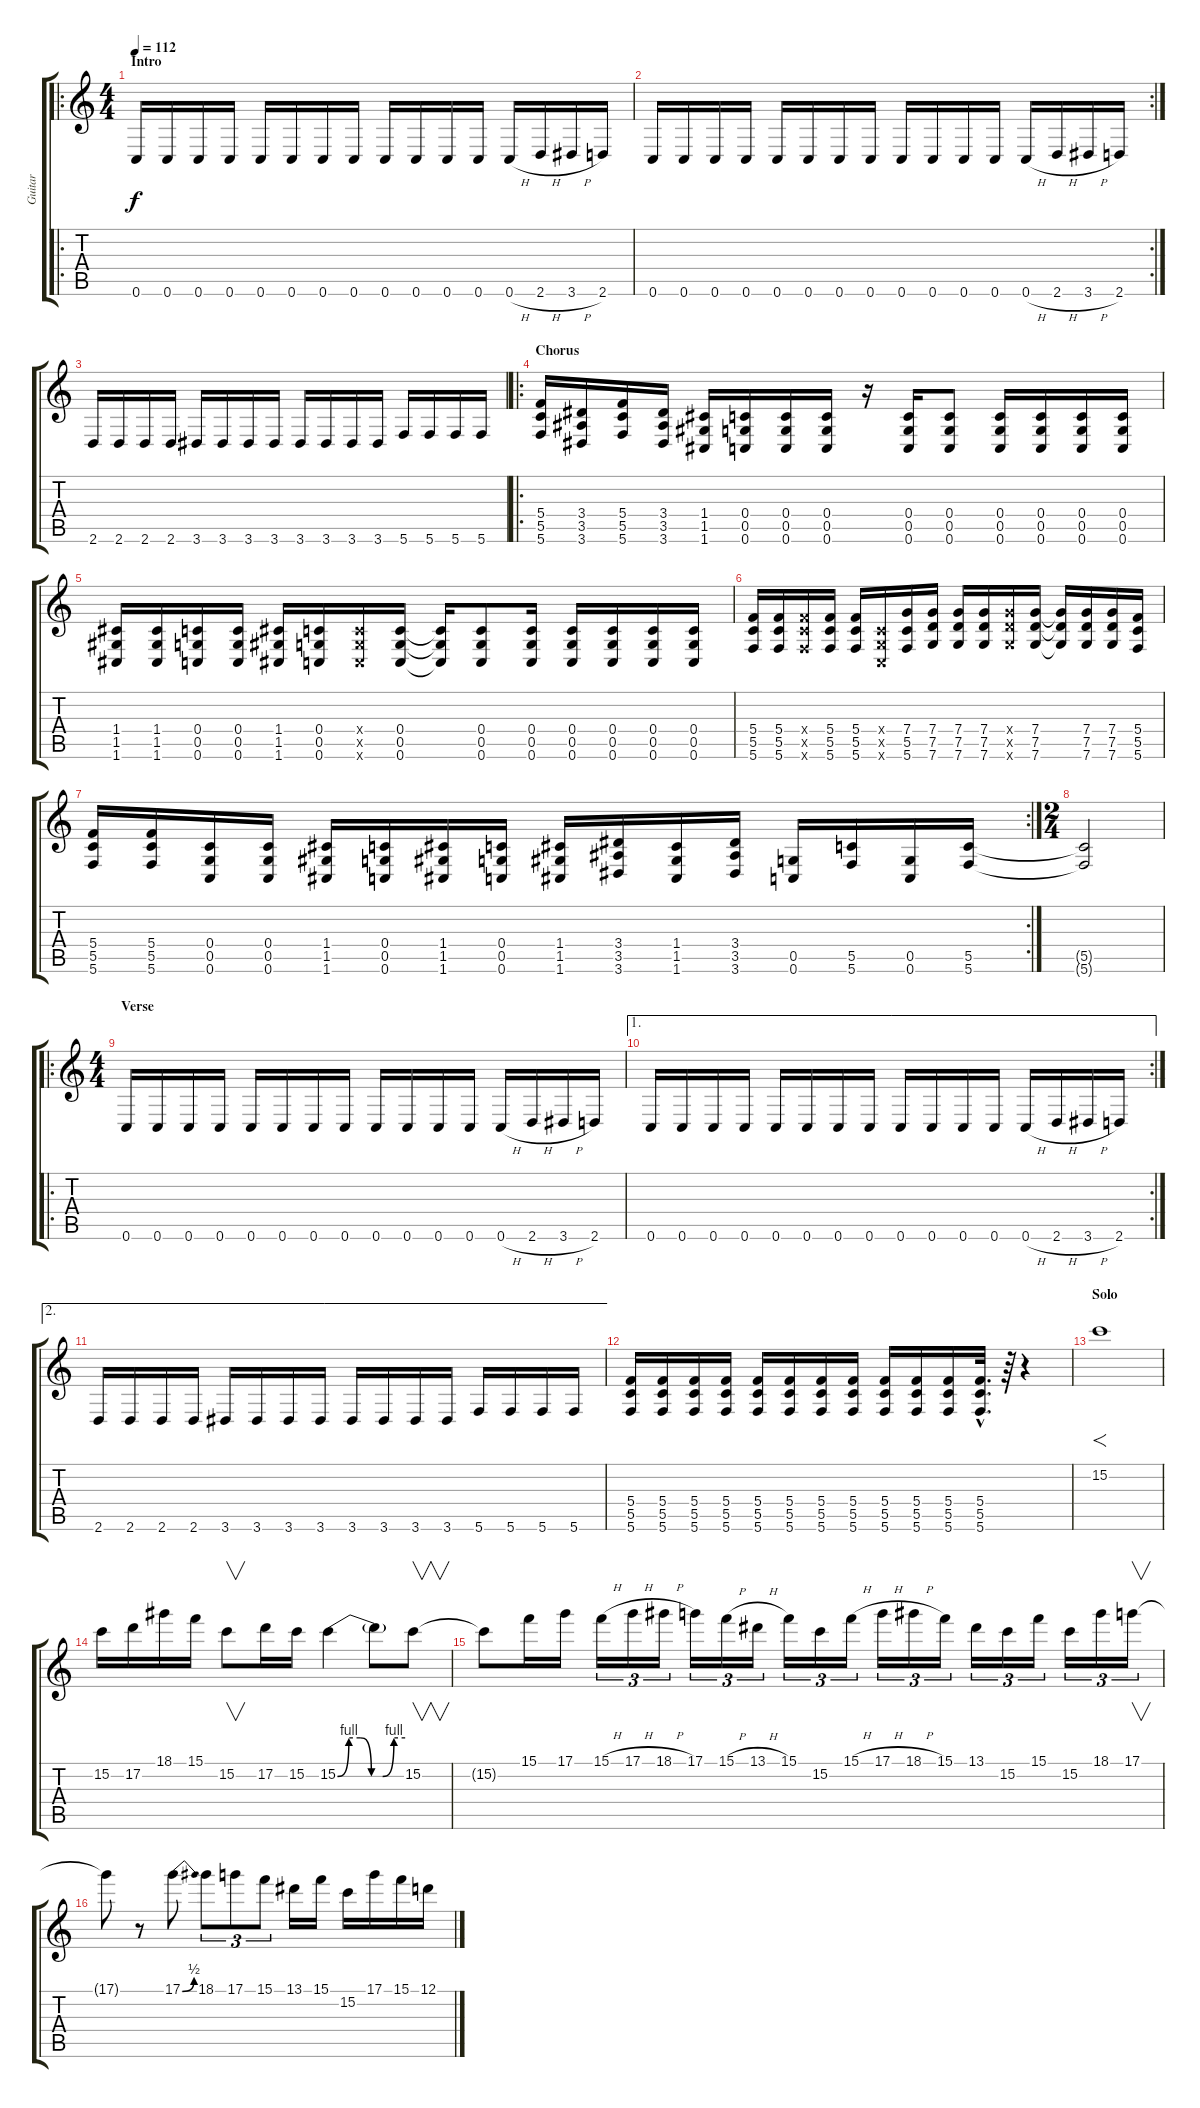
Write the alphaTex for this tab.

\track ("Guitar" "Guitar") {instrument distortionguitar}
\staff {score tabs}
\tuning (D4 A3 F3 C3 G2 C2) {hide}
\ro
\ts (4 4)
\section ("" "Intro")
\tempo 112
\clef g2
\ks c
0.6.16{dy f instrument electricguitarjazz} 0.6.16 0.6.16 0.6.16 0.6.16 0.6.16 0.6.16 0.6.16 0.6.16 0.6.16 0.6.16 0.6.16 0.6{h}.16 2.6{h}.16 3.6{h}.16 2.6.16 |
\rc 2
0.6.16 0.6.16 0.6.16 0.6.16 0.6.16 0.6.16 0.6.16 0.6.16 0.6.16 0.6.16 0.6.16 0.6.16 0.6{h}.16 2.6{h}.16 3.6{h}.16 2.6.16 |
2.6.16 2.6.16 2.6.16 2.6.16 3.6.16 3.6.16 3.6.16 3.6.16 3.6.16 3.6.16 3.6.16 3.6.16 5.6.16 5.6.16 5.6.16 5.6.16 |
\ro
\section ("" "Chorus")
(5.4 5.5 5.6).16{instrument distortionguitar} (3.4 3.5 3.6).16 (5.4 5.5 5.6).16 (3.4 3.5 3.6).16 (1.4 1.5 1.6).16 (0.4 0.5 0.6).16 (0.4 0.5 0.6).16 (0.4 0.5 0.6).16 r.16 (0.4 0.5 0.6).16 (0.4 0.5 0.6).8 (0.4 0.5 0.6).16 (0.4 0.5 0.6).16 (0.4 0.5 0.6).16 (0.4 0.5 0.6).16 |
(1.4 1.5 1.6).16 (1.4 1.5 1.6).16 (0.4 0.5 0.6).16 (0.4 0.5 0.6).16 (1.4 1.5 1.6).16 (0.4 0.5 0.6).16 (0.4{x} 0.5{x} 0.6{x}).16 (0.4 0.5 0.6).16 (0.4{t} 0.5{t} 0.6{t}).16 (0.4 0.5 0.6).8 (0.4 0.5 0.6).16 (0.4 0.5 0.6).16 (0.4 0.5 0.6).16 (0.4 0.5 0.6).16 (0.4 0.5 0.6).16 |
(5.4 5.5 5.6).16 (5.4 5.5 5.6).16 (5.4{x} 5.5{x} 5.6{x}).16 (5.4 5.5 5.6).16 (5.4 5.5 5.6).16 (0.4{x} 0.5{x} 0.6{x}).16 (7.4 5.5 5.6).16 (7.4 7.5 7.6).16 (7.4 7.5 7.6).16 (7.4 7.5 7.6).16 (7.4{x} 7.5{x} 7.6{x}).16 (7.4 7.5 7.6).16 (7.4{t} 7.5{t} 7.6{t}).16 (7.4 7.5 7.6).16 (7.4 7.5 7.6).16 (5.4 5.5 5.6).16 |
\rc 2
(5.4 5.5 5.6).16 (5.4 5.5 5.6).16 (0.4 0.5 0.6).16 (0.4 0.5 0.6).16 (1.4 1.5 1.6).16 (0.4 0.5 0.6).16 (1.4 1.5 1.6).16 (0.4 0.5 0.6).16 (1.4 1.5 1.6).16 (3.4 3.5 3.6).16 (1.4 1.5 1.6).16 (3.4 3.5 3.6).16 (0.5 0.6).16 (5.5 5.6).16 (0.5 0.6).16 (5.5 5.6).16 |
\ts (2 4)
(5.5{t} 5.6{t}).2 |
\ro
\ts (4 4)
\section ("" "Verse")
0.6.16{instrument electricguitarjazz} 0.6.16 0.6.16 0.6.16 0.6.16 0.6.16 0.6.16 0.6.16 0.6.16 0.6.16 0.6.16 0.6.16 0.6{h}.16 2.6{h}.16 3.6{h}.16 2.6.16 |
\ae 1
\rc 2
0.6.16 0.6.16 0.6.16 0.6.16 0.6.16 0.6.16 0.6.16 0.6.16 0.6.16 0.6.16 0.6.16 0.6.16 0.6{h}.16 2.6{h}.16 3.6{h}.16 2.6.16 |
\ae 2
2.6.16{instrument distortionguitar} 2.6.16 2.6.16 2.6.16 3.6.16 3.6.16 3.6.16 3.6.16 3.6.16 3.6.16 3.6.16 3.6.16 5.6.16 5.6.16 5.6.16 5.6.16 |
(5.4 5.5 5.6).16 (5.4 5.5 5.6).16 (5.4 5.5 5.6).16 (5.4 5.5 5.6).16 (5.4 5.5 5.6).16 (5.4 5.5 5.6).16 (5.4 5.5 5.6).16 (5.4 5.5 5.6).16 (5.4 5.5 5.6).16 (5.4 5.5 5.6).16 (5.4 5.5 5.6).16 (5.4{hac} 5.5{hac} 5.6{hac}).32{d} r.64 r.4 |
\section ("" "Solo")
15.2.1{f} |
15.2.16 17.2.16 18.1.16 15.1.16 15.2.8{v} 17.2.16 15.2.16 15.2{be (custom 0 0 10 4 20 4 30 0 40 0 50 4 60 4)}.4 15.2{t}.8 15.2.8{v} |
15.2{t}.8 15.1.16 17.1.16 15.1{h}.16{tu (3 2)} 17.1{h}.16{tu (3 2)} 18.1{h}.16{tu (3 2)} 17.1.16{tu (3 2)} 15.1{h}.16{tu (3 2)} 13.1{h}.16{tu (3 2)} 15.1.16{tu (3 2)} 15.2.16{tu (3 2)} 15.1{h}.16{tu (3 2)} 17.1{h}.16{tu (3 2)} 18.1{h}.16{tu (3 2)} 15.1.16{tu (3 2)} 13.1.16{tu (3 2)} 15.2.16{tu (3 2)} 15.1.16{tu (3 2)} 15.2.16{tu (3 2)} 18.1.16{tu (3 2)} 17.1.16{v tu (3 2)} |
17.1{t}.8 r.8 17.1{be (bend 0 0 60 2)}.8 18.1.8{tu (3 2)} 17.1.8{tu (3 2)} 15.1.8{tu (3 2)} 13.1.16 15.1.16 15.2.16 17.1.16 15.1.16 12.1.16
